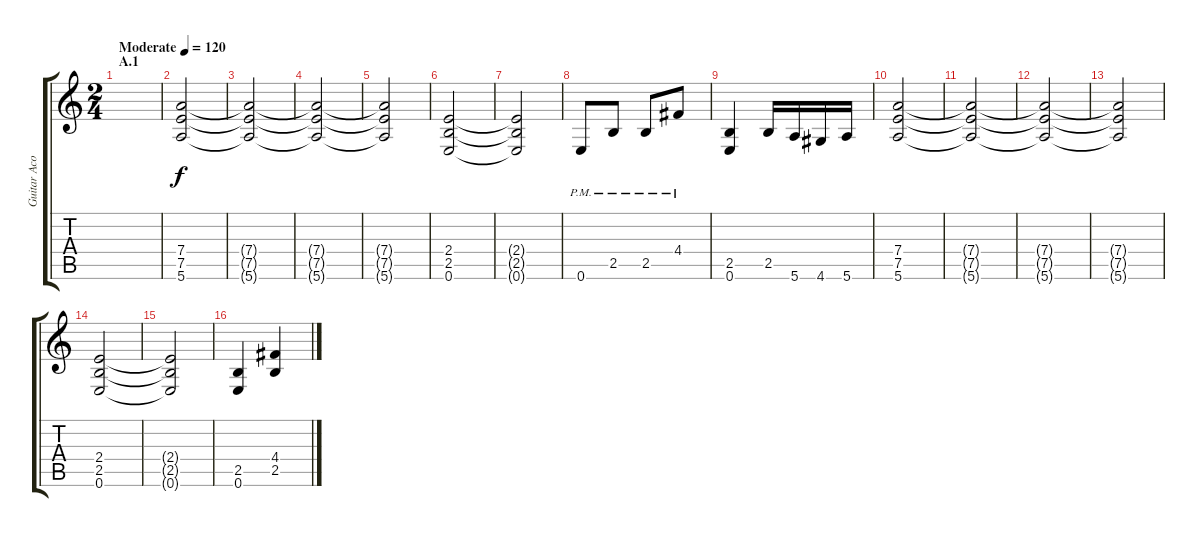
\track ("Guitar Acomp" "Guitar Aco") {instrument distortionguitar}
\staff {score tabs}
\tuning (E4 B3 G3 D3 A2 E2) {hide}
\ts (2 4)
\section ("" "A.1")
\tempo (120 "Moderate")
\clef g2
\ks c
|
(7.4 7.5 5.6).2 |
(7.4{t} 7.5{t} 5.6{t}).2 |
(7.4{t} 7.5{t} 5.6{t}).2 |
(7.4{t} 7.5{t} 5.6{t}).2 |
(2.4 2.5 0.6).2 |
(2.4{t} 2.5{t} 0.6{t}).2 |
0.6{pm}.8 2.5{pm}.8 2.5{pm}.8 4.4{pm}.8 |
(2.5 0.6).4 2.5.16 5.6.16 4.6.16 5.6.16 |
(7.4 7.5 5.6).2 |
(7.4{t} 7.5{t} 5.6{t}).2 |
(7.4{t} 7.5{t} 5.6{t}).2 |
(7.4{t} 7.5{t} 5.6{t}).2 |
(2.4 2.5 0.6).2 |
(2.4{t} 2.5{t} 0.6{t}).2 |
(2.5 0.6).4 (4.4 2.5).4
